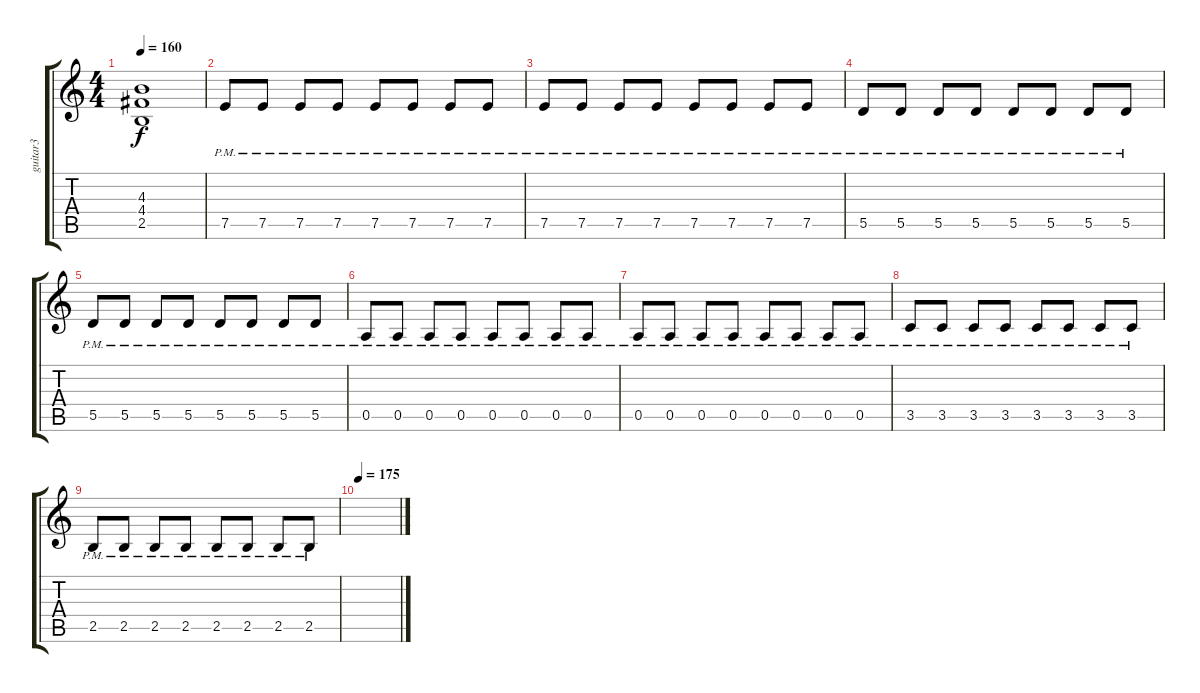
\track ("guitar3" "guitar3") {instrument distortionguitar}
\staff {score tabs}
\tuning (E4 B3 G3 D3 A2 E2) {hide}
\ts (4 4)
\tempo 160
\clef g2
\ks c
(4.3 4.4 2.5).1{dy f} |
7.5{pm}.8 7.5{pm}.8 7.5{pm}.8 7.5{pm}.8 7.5{pm}.8 7.5{pm}.8 7.5{pm}.8 7.5{pm}.8 |
7.5{pm}.8 7.5{pm}.8 7.5{pm}.8 7.5{pm}.8 7.5{pm}.8 7.5{pm}.8 7.5{pm}.8 7.5{pm}.8 |
5.5{pm}.8 5.5{pm}.8 5.5{pm}.8 5.5{pm}.8 5.5{pm}.8 5.5{pm}.8 5.5{pm}.8 5.5{pm}.8 |
5.5{pm}.8 5.5{pm}.8 5.5{pm}.8 5.5{pm}.8 5.5{pm}.8 5.5{pm}.8 5.5{pm}.8 5.5{pm}.8 |
0.5{pm}.8 0.5{pm}.8 0.5{pm}.8 0.5{pm}.8 0.5{pm}.8 0.5{pm}.8 0.5{pm}.8 0.5{pm}.8 |
0.5{pm}.8 0.5{pm}.8 0.5{pm}.8 0.5{pm}.8 0.5{pm}.8 0.5{pm}.8 0.5{pm}.8 0.5{pm}.8 |
3.5{pm}.8 3.5{pm}.8 3.5{pm}.8 3.5{pm}.8 3.5{pm}.8 3.5{pm}.8 3.5{pm}.8 3.5{pm}.8 |
2.5{pm}.8 2.5{pm}.8 2.5{pm}.8 2.5{pm}.8 2.5{pm}.8 2.5{pm}.8 2.5{pm}.8 2.5{pm}.8 |
\tempo 175
